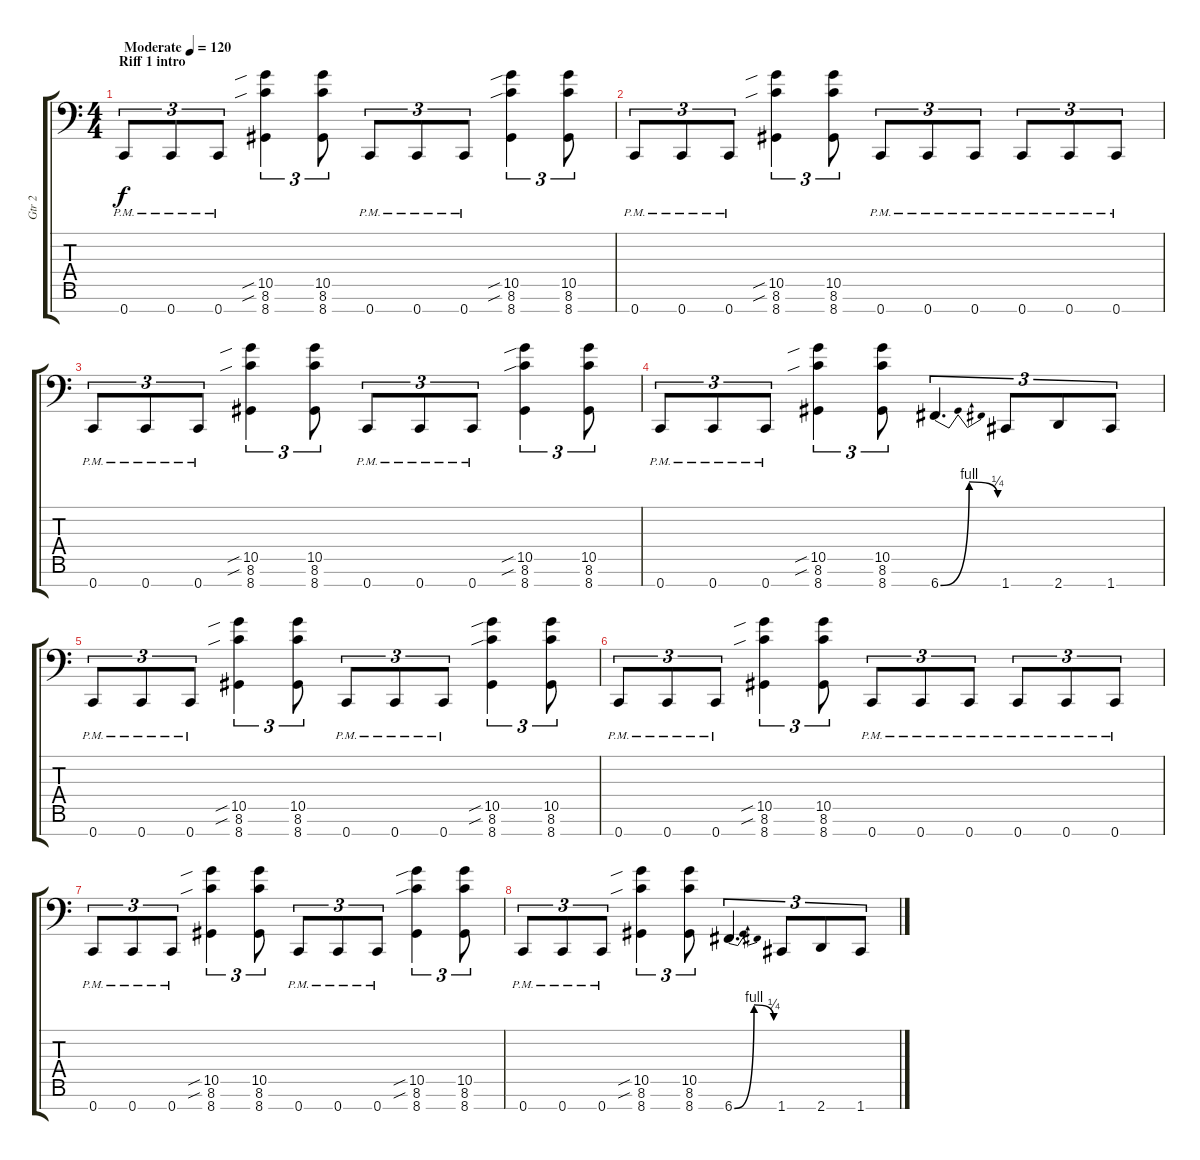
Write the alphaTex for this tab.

\track ("Gtr 2" "Gtr 2") {instrument distortionguitar}
\staff {score tabs}
\tuning (E4 B3 G3 D3 A2 E2 C-1) {hide}
\ts (4 4)
\section ("" "Riff 1 intro")
\tempo (120 "Moderate")
\clef f4
\ks c
0.7{pm}.8{tu (3 2) dy f instrument distortionguitar} 0.7{pm}.8{tu (3 2)} 0.7{pm}.8{tu (3 2)} (10.5{sib} 8.6{sib} 8.7).4{tu (3 2)} (10.5 8.6 8.7).8{tu (3 2)} 0.7{pm}.8{tu (3 2)} 0.7{pm}.8{tu (3 2)} 0.7{pm}.8{tu (3 2)} (10.5{sib} 8.6{sib} 8.7).4{tu (3 2)} (10.5 8.6 8.7).8{tu (3 2)} |
0.7{pm}.8{tu (3 2)} 0.7{pm}.8{tu (3 2)} 0.7{pm}.8{tu (3 2)} (10.5{sib} 8.6{sib} 8.7).4{tu (3 2)} (10.5 8.6 8.7).8{tu (3 2)} 0.7{pm}.8{tu (3 2)} 0.7{pm}.8{tu (3 2)} 0.7{pm}.8{tu (3 2)} 0.7{pm}.8{tu (3 2)} 0.7{pm}.8{tu (3 2)} 0.7{pm}.8{tu (3 2)} |
0.7{pm}.8{tu (3 2)} 0.7{pm}.8{tu (3 2)} 0.7{pm}.8{tu (3 2)} (10.5{sib} 8.6{sib} 8.7).4{tu (3 2)} (10.5 8.6 8.7).8{tu (3 2)} 0.7{pm}.8{tu (3 2)} 0.7{pm}.8{tu (3 2)} 0.7{pm}.8{tu (3 2)} (10.5{sib} 8.6{sib} 8.7).4{tu (3 2)} (10.5 8.6 8.7).8{tu (3 2)} |
0.7{pm}.8{tu (3 2)} 0.7{pm}.8{tu (3 2)} 0.7{pm}.8{tu (3 2)} (10.5{sib} 8.6{sib} 8.7).4{tu (3 2)} (10.5 8.6 8.7).8{tu (3 2)} 6.7{be (bendrelease 0 0 30 4 30 4 60 1)}.4{d tu (3 2)} 1.7.8{tu (3 2)} 2.7.8{tu (3 2)} 1.7.8{tu (3 2)} |
0.7{pm}.8{tu (3 2)} 0.7{pm}.8{tu (3 2)} 0.7{pm}.8{tu (3 2)} (10.5{sib} 8.6{sib} 8.7).4{tu (3 2)} (10.5 8.6 8.7).8{tu (3 2)} 0.7{pm}.8{tu (3 2)} 0.7{pm}.8{tu (3 2)} 0.7{pm}.8{tu (3 2)} (10.5{sib} 8.6{sib} 8.7).4{tu (3 2)} (10.5 8.6 8.7).8{tu (3 2)} |
0.7{pm}.8{tu (3 2)} 0.7{pm}.8{tu (3 2)} 0.7{pm}.8{tu (3 2)} (10.5{sib} 8.6{sib} 8.7).4{tu (3 2)} (10.5 8.6 8.7).8{tu (3 2)} 0.7{pm}.8{tu (3 2)} 0.7{pm}.8{tu (3 2)} 0.7{pm}.8{tu (3 2)} 0.7{pm}.8{tu (3 2)} 0.7{pm}.8{tu (3 2)} 0.7{pm}.8{tu (3 2)} |
0.7{pm}.8{tu (3 2)} 0.7{pm}.8{tu (3 2)} 0.7{pm}.8{tu (3 2)} (10.5{sib} 8.6{sib} 8.7).4{tu (3 2)} (10.5 8.6 8.7).8{tu (3 2)} 0.7{pm}.8{tu (3 2)} 0.7{pm}.8{tu (3 2)} 0.7{pm}.8{tu (3 2)} (10.5{sib} 8.6{sib} 8.7).4{tu (3 2)} (10.5 8.6 8.7).8{tu (3 2)} |
0.7{pm}.8{tu (3 2)} 0.7{pm}.8{tu (3 2)} 0.7{pm}.8{tu (3 2)} (10.5{sib} 8.6{sib} 8.7).4{tu (3 2)} (10.5 8.6 8.7).8{tu (3 2)} 6.7{be (bendrelease 0 0 30 4 30 4 60 1)}.4{d tu (3 2)} 1.7.8{tu (3 2)} 2.7.8{tu (3 2)} 1.7.8{tu (3 2)}
